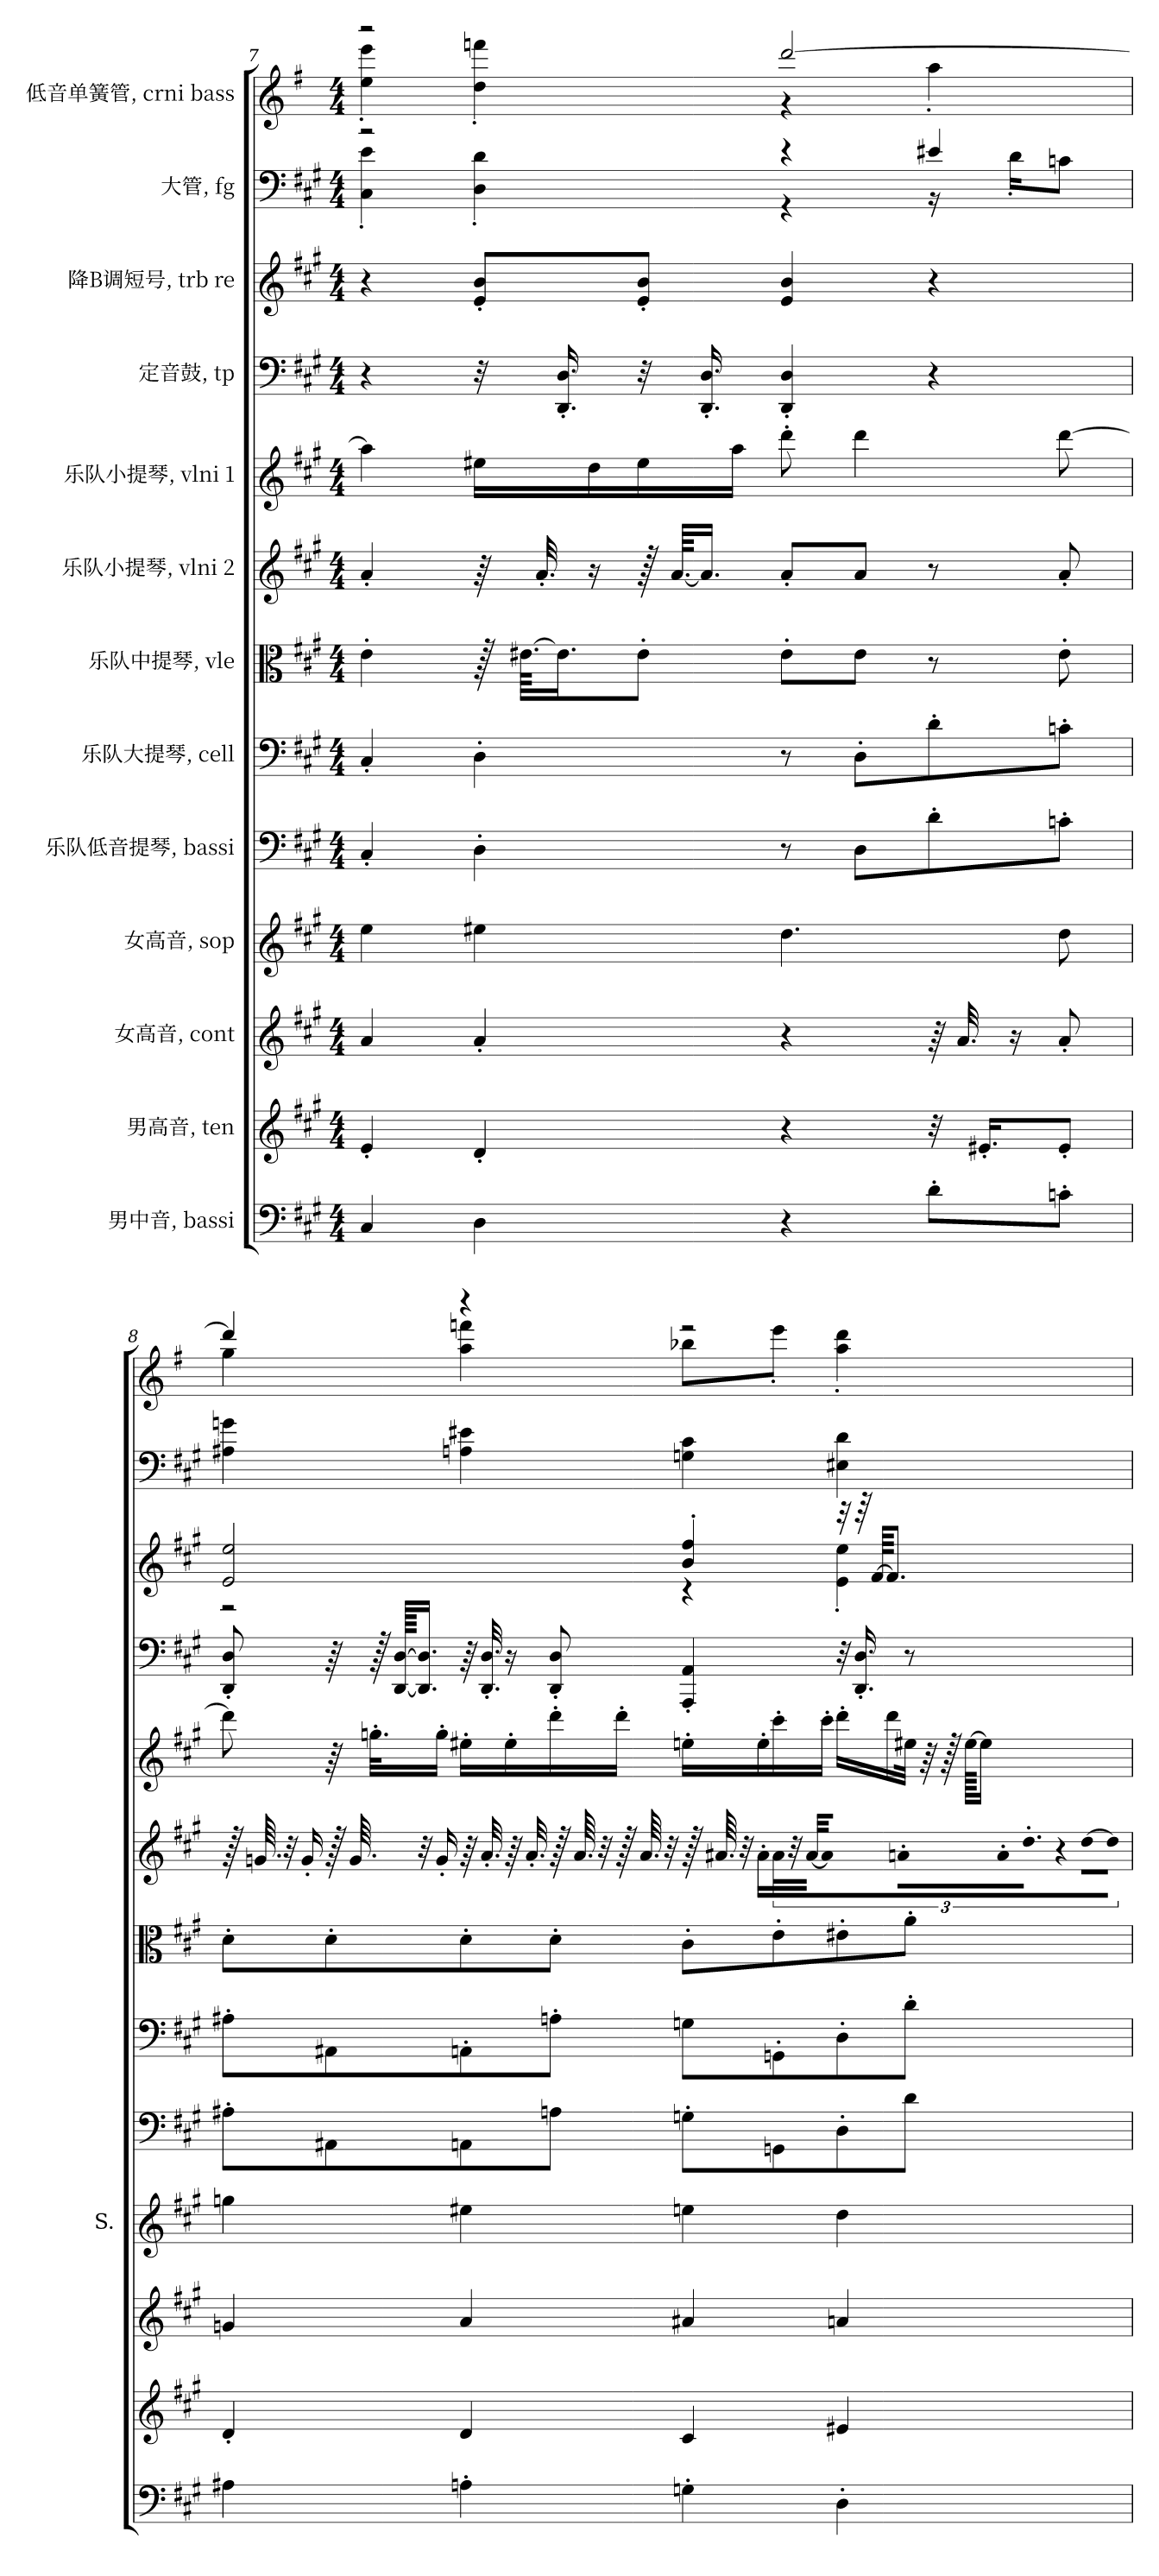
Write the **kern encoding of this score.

**kern	**kern	**kern	**kern	**kern	**kern	**kern	**kern	**kern	**kern	**kern	**kern	**kern
*part13	*part12	*part11	*part10	*part9	*part8	*part7	*part6	*part5	*part4	*part3	*part2	*part1
*staff13	*staff12	*staff11	*staff10	*staff9	*staff8	*staff7	*staff6	*staff5	*staff4	*staff3	*staff2	*staff1
*I"男中音, bassi	*I"男高音, ten	*I"女高音, cont	*I"女高音, sop	*I"乐队低音提琴, bassi	*I"乐队大提琴, cell	*I"乐队中提琴, vle	*I"乐队小提琴, vlni 2	*I"乐队小提琴, vlni 1	*I"定音鼓, tp	*I"降B调短号, trb re	*I"大管, fg	*I"低音单簧管, crni bass
*	*	*	*I'S.	*	*	*	*	*	*	*	*	*
!!LO:PB:g=z
*clefF4	*clefG2	*clefG2	*clefG2	*clefF4	*clefF4	*clefC3	*clefG2	*clefG2	*clefF4	*clefG2	*clefF4	*clefG2
*	*	*	*	*ITrd7c12	*	*	*	*	*	*ITrd1c2	*	*ITrd8c14
*k[f#c#g#]	*k[f#c#g#]	*k[f#c#g#]	*k[f#c#g#]	*k[f#c#g#]	*k[f#c#g#]	*k[f#c#g#]	*k[f#c#g#]	*k[f#c#g#]	*k[f#c#g#]	*k[f#]	*k[f#c#g#]	*k[f#]
*M4/4	*M4/4	*M4/4	*M4/4	*M4/4	*M4/4	*M4/4	*M4/4	*M4/4	*M4/4	*M4/4	*M4/4	*M4/4
=7	=7	=7	=7	=7	=7	=7	=7	=7	=7	=7	=7	=7
*	*	*	*	*	*	*	*	*	*	*	*^	*^
4C#/	4e'/	4a/	4ee\	4CC#'/	4C#'/	4e'\	4a'/	4aa\]	4r	4r	2r	4C#\' 4e\'	2r	4e\' 4ee\'
4D\	4d'/	4a'/	4ee#X\	4DD'\	4D'\	128r	64r	16ee#X\LL	32r	8d/' 8a/'L	.	4D\' 4d\'	.	4d\' 4ffn\'
.	.	.	.	.	.	[64.e#X\KKLL	.	.	.	.	.	.	.	.
.	.	.	.	.	.	.	32.a'/	.	.	.	.	.	.	.
.	.	.	.	.	.	16.e#\J]	.	.	16.DD/' 16.D/'	.	.	.	.	.
.	.	.	.	.	.	.	16r	16dd\	.	.	.	.	.	.
.	.	.	.	.	.	8e#'\J	128r	16ee#\	32r	8d/' 8a/'J	.	.	.	.
.	.	.	.	.	.	.	[64.a/KKLL	.	.	.	.	.	.	.
.	.	.	.	.	.	.	16.a/JJ]	.	16.DD/' 16.D/'	.	.	.	.	.
.	.	.	.	.	.	.	.	16aa\JJ	.	.	.	.	.	.
4r	4r	4r	4.dd\	8r	8r	8e#'\L	8a'/L	8ddd'\	4DD/' 4D/'	4d/ 4a/	4r	4r	[2dd/	4r
.	.	.	.	8DD\L	8D'\L	8e#\J	8a/J	4ddd\	.	.	.	.	.	.
8d'\L	32r	64r	.	8D'\	8d'\	8r	8r	.	4r	4r	4e#X/	16r	.	4a'\
.	.	32.a/	.	.	.	.	.	.	.	.	.	.	.	.
.	16.e#X'/KL	.	.	.	.	.	.	.	.	.	.	.	.	.
.	.	16r	.	.	.	.	.	.	.	.	.	16d'\KL	.	.
8cn'\J	8e#'/J	8a'/	8dd\	8Cn'\J	8cn'\J	8e#'\	8a'/	[8ddd\	.	.	.	8cn\J	.	.
*	*	*	*	*	*	*	*	*	*	*	*v	*v	*	*
!!LO:PB:g=z	!!
=8	=8	=8	=8	=8	=8	=8	=8	=8	=8	=8	=8	=8	=8
*	*	*	*	*	*	*	*	*	*	*^	*	*	*
4A#X\	4d'/	4gn/	4ggn\	8AA#X'\L	8A#X'\L	8d'\L	128r	8ddd\]	8DD/' 8D/'	2d/ 2dd/	2r	4A#X\ 4gn\	4dd/]	4g\
.	.	.	.	.	.	.	64.gn/	.	.	.	.	.	.	.
.	.	.	.	.	.	.	32r	.	.	.	.	.	.	.
.	.	.	.	.	.	.	16g'/	.	.	.	.	.	.	.
.	.	.	.	8AAA#X\	8AA#X\	8d'\	128r	64r	64r	.	.	.	.	.
.	.	.	.	.	.	.	64.g/	.	.	.	.	.	.	.
.	.	.	.	.	.	.	.	32.ggn'\KLL	128r	.	.	.	.	.
.	.	.	.	.	.	.	.	.	[128DD/ [128D/KKKLL	.	.	.	.	.
.	.	.	.	.	.	.	32r	.	16.DD/] 16.D/]JJ	.	.	.	.	.
.	.	.	.	.	.	.	16g'/	16gg'\JJ	.	.	.	.	.	.
4An'\	4d/	4a/	4ee#X\	8AAAn\	8AAn'\	8d'\	64r	16ee#X'\LL	64r	.	.	4An\ 4e#X\	4r	4a\ 4ffn\
.	.	.	.	.	.	.	32.a'/	.	32.DD/' 32.D/'	.	.	.	.	.
.	.	.	.	.	.	.	64r	16ee#'\	16r	.	.	.	.	.
.	.	.	.	.	.	.	32.a'/	.	.	.	.	.	.	.
.	.	.	.	8AAn\J	8An'\J	8d'\J	128r	16ddd'\	8DD/' 8D/'	.	.	.	.	.
.	.	.	.	.	.	.	64.a/	.	.	.	.	.	.	.
.	.	.	.	.	.	.	32r	.	.	.	.	.	.	.
.	.	.	.	.	.	.	128r	16ddd'\JJ	.	.	.	.	.	.
.	.	.	.	.	.	.	64.a/	.	.	.	.	.	.	.
.	.	.	.	.	.	.	32r	.	.	.	.	.	.	.
4Gn'\	4c#/	4a#X/	4een\	8GGn'\L	8Gn\L	8c#'\L	128r	16een'\LL	4AAA/' 4AA/'	4a/' 4ee/'	4r	4Gn\ 4c#\	2r	8b-X\L
.	.	.	.	.	.	.	64.a#X/	.	.	.	.	.	.	.
.	.	.	.	.	.	.	32r	.	.	.	.	.	.	.
.	.	.	.	.	.	.	16a#'/LL	16ee'\	.	.	.	.	.	.
.	.	.	.	8GGGn\	8GGn'\	8e'\	48a#/JJk	16ccc#'\	.	.	.	.	.	8ee'\J
.	.	.	.	.	.	.	48r	.	.	.	.	.	.	.
.	.	.	.	.	.	.	[48a#/KLL	.	.	.	.	.	.	.
.	.	.	.	.	.	.	16a#/JJ]	16ccc#'\JJ	.	.	.	.	.	.
4D'\	4e#X/	4an/	4dd\	8DD'\	8D'\	8e#X'\	16an'\LL	16ddd'\LL	32r	32r	4d\' 4dd\'	4E#X\ 4d\	.	4a\' 4dd\'
.	.	.	.	.	.	.	.	.	16.DD/' 16.D/'	64r	.	.	.	.
.	.	.	.	.	.	.	.	.	.	[64e/KKKL	.	.	.	.
.	.	.	.	.	.	.	16a'\	16ddd\	.	8.e/J]	.	.	.	.
.	.	.	.	8D\J	8d'\J	8a'\J	32.dd'\JJk	32ee#X\JJk	8r	.	.	.	.	.
.	.	.	.	.	.	.	.	64r	.	.	.	.	.	.
.	.	.	.	.	.	.	128r	128r	.	.	.	.	.	.
.	.	.	.	.	.	.	[128dd\KKKLL	[128ee#\KKKLL	.	.	.	.	.	.
.	.	.	.	.	.	.	16dd\JJ]	16ee#\JJ]	.	.	.	.	.	.
*	*	*	*	*	*	*	*	*	*	*v	*v	*	*v	*v
=	=	=	=	=	=	=	=	=	=	=	=	=
*-	*-	*-	*-	*-	*-	*-	*-	*-	*-	*-	*-	*-
